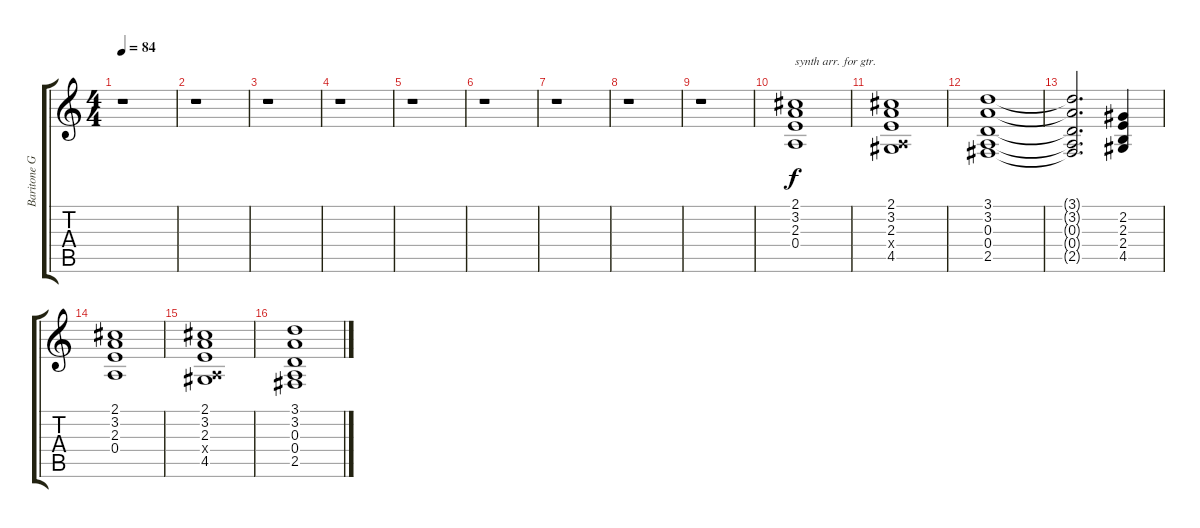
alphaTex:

\track ("Baritone Gtr. 2" "Baritone G") {instrument electricguitarclean}
\staff {score tabs}
\tuning (B3 Gb3 D3 A2 E2 B1) {hide}
\ts (4 4)
\tempo 84
\clef g2
\ks c
r.1{dy f instrument electricguitarclean} |
r.1 |
r.1 |
r.1 |
r.1 |
r.1 |
r.1 |
r.1 |
r.1 |
(2.1 3.2 2.3 0.4).1{txt "synth arr. for gtr."} |
(2.1 3.2 2.3 0.4{x} 4.5).1 |
(3.1 3.2 0.3 0.4 2.5).1 |
(3.1{t} 3.2{t} 0.3{t} 0.4{t} 2.5{t}).2{d} (2.2 2.3 2.4 4.5).4 |
(2.1 3.2 2.3 0.4).1 |
(2.1 3.2 2.3 0.4{x} 4.5).1 |
(3.1 3.2 0.3 0.4 2.5).1
